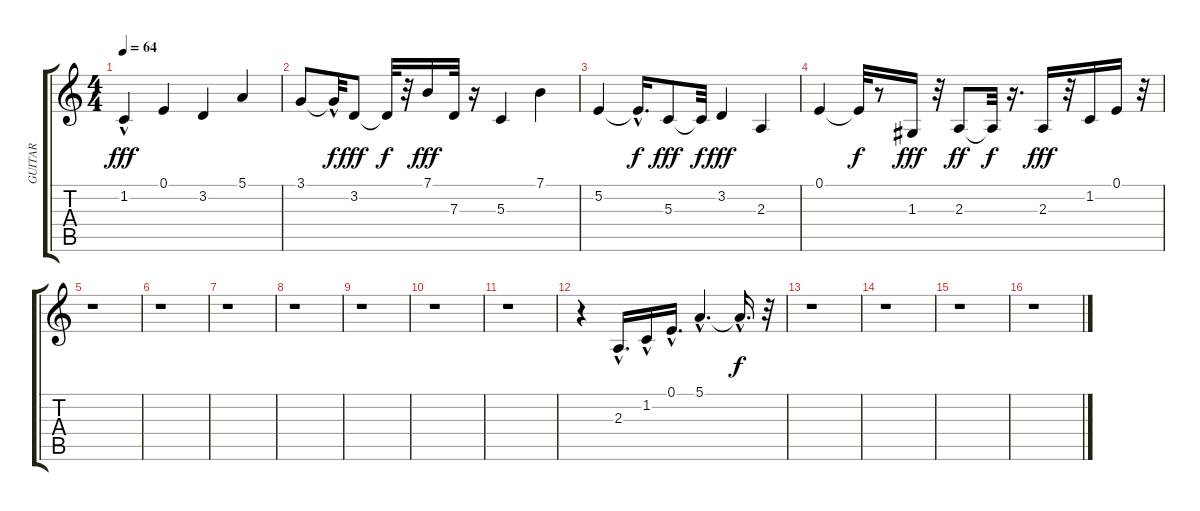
\track ("GUITAR" "GUITAR") {instrument pad1newage}
\staff {score tabs}
\tuning (E4 B3 G3 D3 A2 E2) {hide}
\ts (4 4)
\tempo 64
\clef g2
\ks c
1.2{hac}.4{dy fff} 0.1.4 3.2.4 5.1.4 |
3.1.8 3.1{hac t}.32{dy f} 3.2.8{dy fff} 3.2{t}.32{dy f} r.32 7.1.16{dy fff} 7.3.32 r.16 5.3.4 7.1.4 |
5.2.4 5.2{hac t}.16{d dy f} 5.3.8{dy fff} 5.3{t}.32{dy f} 3.2.4{dy fff} 2.3.4 |
0.1.4 0.1{t}.32{dy f} r.8 1.3.16{dy fff} r.32 2.3.8{dy ff} 2.3{t}.32{dy f} r.16{d} 2.3.16{dy fff} r.32 1.2.16 0.1.16 r.32 |
r.1 |
r.1 |
r.1 |
r.1 |
r.1 |
r.1 |
r.1 |
r.4 2.3{hac}.16{d} 1.2{hac}.16 0.1{hac}.16{d} 5.1{hac}.4{d} 5.1{hac t}.16{d dy f} r.32 |
r.1 |
r.1 |
r.1 |
r.1
